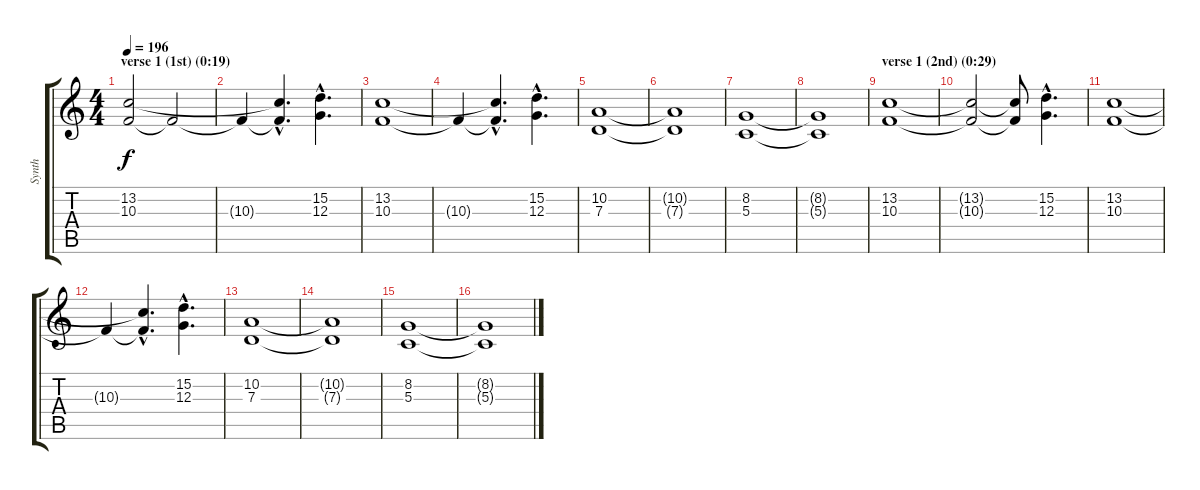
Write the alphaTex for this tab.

\track ("Synth" "Synth") {instrument stringensemble1}
\staff {score tabs}
\tuning (E4 B3 G3 D3 A2 E2) {hide}
\ts (4 4)
\section ("" "verse 1 (1st) (0:19)")
\tempo 196
\clef g2
\ks c
(13.2 10.3).2{dy f} 10.3{t}.2 |
10.3{t}.4 (13.2{hac t} 10.3{hac t}).4{d} (15.2{hac} 12.3{hac}).4{d} |
(13.2 10.3).1 |
10.3{t}.4 (13.2{hac t} 10.3{hac t}).4{d} (15.2{hac} 12.3{hac}).4{d} |
(10.2 7.3).1 |
(10.2{t} 7.3{t}).1 |
(8.2 5.3).1 |
(8.2{t} 5.3{t}).1 |
\section ("" "verse 1 (2nd) (0:29)")
(13.2 10.3).1 |
(13.2{t} 10.3{t}).2 (13.2{t} 10.3{t}).8 (15.2{hac} 12.3{hac}).4{d} |
(13.2 10.3).1 |
10.3{t}.4 (13.2{hac t} 10.3{hac t}).4{d} (15.2{hac} 12.3{hac}).4{d} |
(10.2 7.3).1 |
(10.2{t} 7.3{t}).1 |
(8.2 5.3).1 |
(8.2{t} 5.3{t}).1
